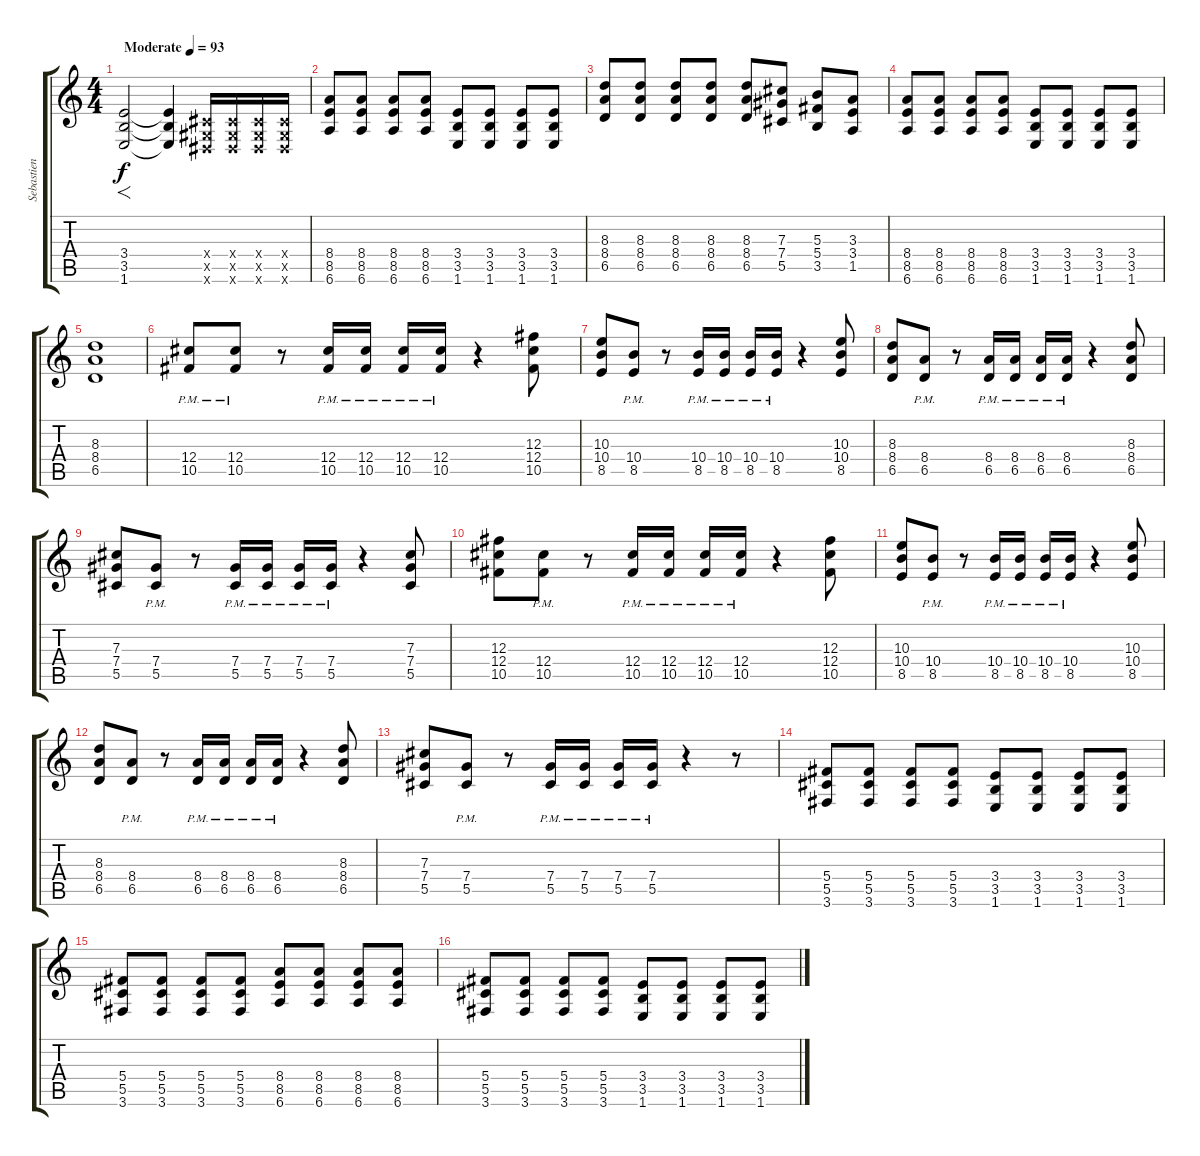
\track ("Sebastien" "Sebastien") {instrument distortionguitar}
\staff {score tabs}
\tuning (Eb4 Bb3 Gb3 Db3 Ab2 Eb2) {hide}
\ts (4 4)
\tempo (93 "Moderate")
\clef g2
\ks c
(3.4 3.5 1.6).2{f dy f instrument distortionguitar} (3.4{t} 3.5{t} 1.6{t}).4 (0.4{x} 0.5{x} 0.6{x}).16 (0.4{x} 0.5{x} 0.6{x}).16 (0.4{x} 0.5{x} 0.6{x}).16 (0.4{x} 0.5{x} 0.6{x}).16 |
(8.4 8.5 6.6).8 (8.4 8.5 6.6).8 (8.4 8.5 6.6).8 (8.4 8.5 6.6).8 (3.4 3.5 1.6).8 (3.4 3.5 1.6).8 (3.4 3.5 1.6).8 (3.4 3.5 1.6).8 |
(8.3 8.4 6.5).8 (8.3 8.4 6.5).8 (8.3 8.4 6.5).8 (8.3 8.4 6.5).8 (8.3 8.4 6.5).8 (7.3 7.4 5.5).8 (5.3 5.4 3.5).8 (3.3 3.4 1.5).8 |
(8.4 8.5 6.6).8 (8.4 8.5 6.6).8 (8.4 8.5 6.6).8 (8.4 8.5 6.6).8 (3.4 3.5 1.6).8 (3.4 3.5 1.6).8 (3.4 3.5 1.6).8 (3.4 3.5 1.6).8 |
(8.3 8.4 6.5).1 |
(12.4{pm} 10.5{pm}).8 (12.4{pm} 10.5{pm}).8 r.8 (12.4{pm} 10.5{pm}).16 (12.4{pm} 10.5{pm}).16 (12.4{pm} 10.5{pm}).16 (12.4{pm} 10.5{pm}).16 r.4 (12.3 12.4 10.5).8 |
(10.3 10.4 8.5).8 (10.4{pm} 8.5).8 r.8 (10.4{pm} 8.5{pm}).16 (10.4{pm} 8.5{pm}).16 (10.4{pm} 8.5{pm}).16 (10.4{pm} 8.5{pm}).16 r.4 (10.3 10.4 8.5).8 |
(8.3 8.4 6.5).8 (8.4{pm} 6.5).8 r.8 (8.4{pm} 6.5{pm}).16 (8.4{pm} 6.5{pm}).16 (8.4{pm} 6.5{pm}).16 (8.4{pm} 6.5{pm}).16 r.4 (8.3 8.4 6.5).8 |
(7.3 7.4 5.5).8 (7.4{pm} 5.5).8 r.8 (7.4{pm} 5.5{pm}).16 (7.4{pm} 5.5{pm}).16 (7.4{pm} 5.5{pm}).16 (7.4{pm} 5.5{pm}).16 r.4 (7.3 7.4 5.5).8 |
(12.3 12.4 10.5).8 (12.4{pm} 10.5).8 r.8 (12.4{pm} 10.5{pm}).16 (12.4{pm} 10.5{pm}).16 (12.4{pm} 10.5{pm}).16 (12.4{pm} 10.5{pm}).16 r.4 (12.3 12.4 10.5).8 |
(10.3 10.4 8.5).8 (10.4{pm} 8.5).8 r.8 (10.4{pm} 8.5{pm}).16 (10.4{pm} 8.5{pm}).16 (10.4{pm} 8.5{pm}).16 (10.4{pm} 8.5{pm}).16 r.4 (10.3 10.4 8.5).8 |
(8.3 8.4 6.5).8 (8.4{pm} 6.5).8 r.8 (8.4{pm} 6.5{pm}).16 (8.4{pm} 6.5{pm}).16 (8.4{pm} 6.5{pm}).16 (8.4{pm} 6.5{pm}).16 r.4 (8.3 8.4 6.5).8 |
(7.3 7.4 5.5).8 (7.4{pm} 5.5).8 r.8 (7.4{pm} 5.5{pm}).16 (7.4{pm} 5.5{pm}).16 (7.4{pm} 5.5{pm}).16 (7.4{pm} 5.5{pm}).16 r.4 r.8 |
(5.4 5.5 3.6).8 (5.4 5.5 3.6).8 (5.4 5.5 3.6).8 (5.4 5.5 3.6).8 (3.4 3.5 1.6).8 (3.4 3.5 1.6).8 (3.4 3.5 1.6).8 (3.4 3.5 1.6).8 |
(5.4 5.5 3.6).8 (5.4 5.5 3.6).8 (5.4 5.5 3.6).8 (5.4 5.5 3.6).8 (8.4 8.5 6.6).8 (8.4 8.5 6.6).8 (8.4 8.5 6.6).8 (8.4 8.5 6.6).8 |
(5.4 5.5 3.6).8 (5.4 5.5 3.6).8 (5.4 5.5 3.6).8 (5.4 5.5 3.6).8 (3.4 3.5 1.6).8 (3.4 3.5 1.6).8 (3.4 3.5 1.6).8 (3.4 3.5 1.6).8
